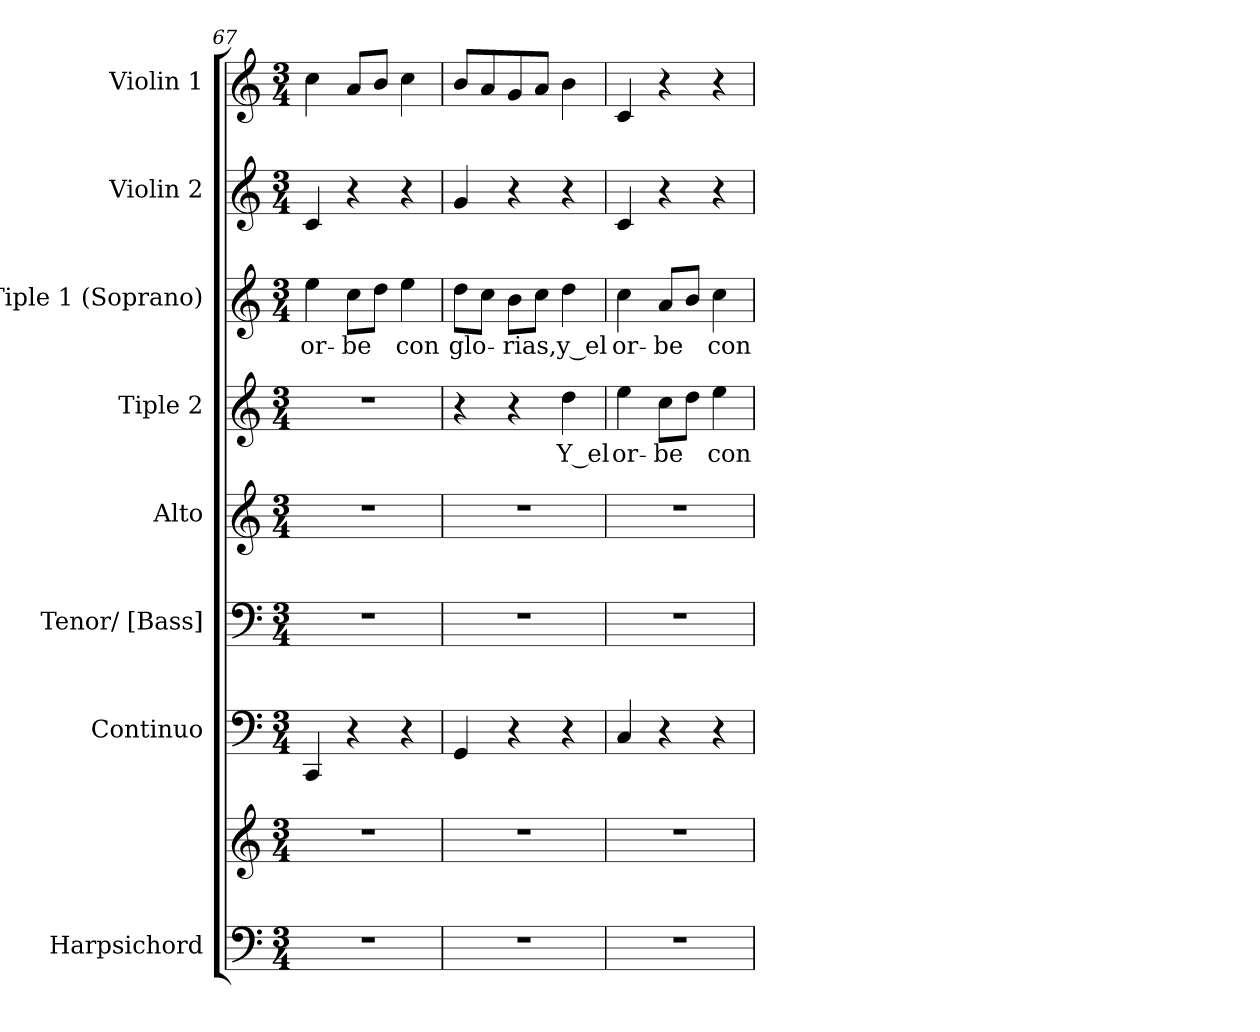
**kern	**kern	**kern	**kern	**kern	**kern	**text	**kern	**text	**kern	**kern
*part8	*part8	*part7	*part6	*part5	*part4	*part4	*part3	*part3	*part2	*part1
*staff9	*staff8	*staff7	*staff6	*staff5	*staff4	*staff4	*staff3	*staff3	*staff2	*staff1
*I"Harpsichord	*	*I"Continuo	*I"Tenor/ [Bass]	*I"Alto	*I"Tiple 2	*	*I"Tiple 1 (Soprano)	*	*I"Violin 2	*I"Violin 1
*	*	*I'Cont.	*I'T/B.	*I'A.	*	*	*I'S1.	*	*I'Vln. 2	*I'Vln. 1
*clefF4	*clefG2	*clefF4	*clefF4	*clefG2	*clefG2	*	*clefG2	*	*clefG2	*clefG2
*k[]	*k[]	*k[]	*k[]	*k[]	*k[]	*	*k[]	*	*k[]	*k[]
*C:	*C:	*C:	*C:	*C:	*C:	*	*C:	*	*C:	*C:
*M3/4	*M3/4	*M3/4	*M3/4	*M3/4	*M3/4	*	*M3/4	*	*M3/4	*M3/4
=67	=67	=67	=67	=67	=67	=67	=67	=67	=67	=67
!LO:N:vis=1	!LO:N:vis=1	!	!LO:N:vis=1	!LO:N:vis=1	!LO:N:vis=1	!	!	!	!	!
!	!	!	!	!	!	!	!	!LO:LY:b:color=#000000	!	!
2.r	2.r	4CCi/	2.r	2.r	2.r	.	4eei\	or-	4ci/	4cci\
!	!	!	!	!	!	!	!	!LO:LY:b:color=#000000	!	!
.	.	4r	.	.	.	.	8cci\L	-be	4r	8ai/L
.	.	.	.	.	.	.	8ddi\J	.	.	8bi/J
!	!	!	!	!	!	!	!	!LO:LY:b:color=#000000	!	!
.	.	4r	.	.	.	.	4eei\	con	4r	4cci\
!!LO:PB:g=z
=68	=68	=68	=68	=68	=68	=68	=68	=68	=68	=68
!LO:N:vis=1	!LO:N:vis=1	!	!LO:N:vis=1	!LO:N:vis=1	!	!	!	!	!	!
!	!	!	!	!	!	!	!	!LO:LY:b:color=#000000	!	!
2.r	2.r	4GGi/	2.r	2.r	4r	.	8ddi\L	glo-	4gi/	8bi/L
.	.	.	.	.	.	.	8cci\J	.	.	8ai/
!	!	!	!	!	!	!	!	!LO:LY:b:color=#000000	!	!
.	.	4r	.	.	4r	.	8bi\L	-rias,	4r	8gi/
.	.	.	.	.	.	.	8cci\J	.	.	8ai/J
!	!	!	!	!	!	!LO:LY:b:color=#000000	!	!	!	!
!	!	!	!	!	!	!	!	!LO:LY:b:color=#000000	!	!
.	.	4r	.	.	4ddi\	Y_el	4ddi\	y_el	4r	4bi\
=69	=69	=69	=69	=69	=69	=69	=69	=69	=69	=69
!LO:N:vis=1	!LO:N:vis=1	!	!LO:N:vis=1	!LO:N:vis=1	!	!	!	!	!	!
!	!	!	!	!	!	!LO:LY:b:color=#000000	!	!	!	!
!	!	!	!	!	!	!	!	!LO:LY:b:color=#000000	!	!
2.r	2.r	4Ci/	2.r	2.r	4eei\	or-	4cci\	or-	4ci/	4ci/
!	!	!	!	!	!	!LO:LY:b:color=#000000	!	!	!	!
!	!	!	!	!	!	!	!	!LO:LY:b:color=#000000	!	!
.	.	4r	.	.	8cci\L	-be	8ai/L	-be	4r	4r
.	.	.	.	.	8ddi\J	.	8bi/J	.	.	.
!	!	!	!	!	!	!LO:LY:b:color=#000000	!	!	!	!
!	!	!	!	!	!	!	!	!LO:LY:b:color=#000000	!	!
.	.	4r	.	.	4eei\	con	4cci\	con	4r	4r
=	=	=	=	=	=	=	=	=	=	=
*-	*-	*-	*-	*-	*-	*-	*-	*-	*-	*-
